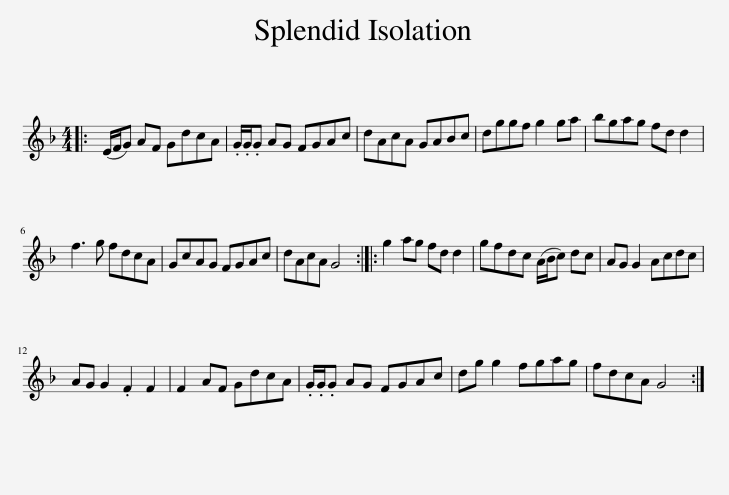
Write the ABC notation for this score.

X:1
L:1/8
M:4/4
I:linebreak $
K:F
V:1 treble
V:1
|: (E/F/G) AF GdcA | .G/.G/.G AG FGAc | dAcA GABc | dggf g2 ga | bgag fd d2 |$ %5
 f3 g fdcA | GcAG FGAc | dAcA G4 :: g2 ag fd d2 | gfdc (A/B/c) dc | %10
 AG G2 Acdc |$ AG G2 .F2 F2 | F2 AF GdcA | .G/.G/.G AG FGAc | dg g2 fgag | %15
 fdcA G4 :| %16
